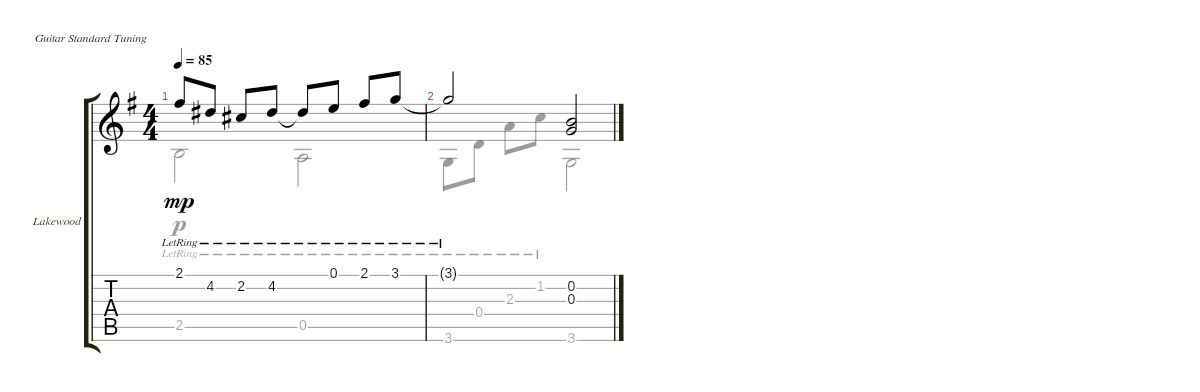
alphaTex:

\defaultSystemsLayout 4
\bracketExtendMode groupsimilarinstruments
\firstSystemTrackNameOrientation horizontal
\otherSystemsTrackNameOrientation horizontal
\track ("Lakewood Guitar" "Lakewood") {instrument acousticguitarnylon}
\staff {score tabs}
\tuning (E4 B3 G3 D3 A2 E2)
\voice
\ts (4 4)
\tempo 85
\clef g2
\ks eminor
2.1{lr}.8{dy mp} 4.2{lr}.8 2.2{lr}.8 4.2{lr}.8 4.2{lr t}.8 0.1{lr}.8 2.1{lr}.8 3.1{lr}.8 |
3.1{lr t}.2 (0.2 0.3).2
\voice
\clef g2
\ottava regular
\simile none
\ks eminor
2.5{lr}.2{dy p} 0.5{lr}.2 |
3.6{lr}.8 0.4{lr}.8 2.3{lr}.8 1.2{lr}.8 3.6.2
